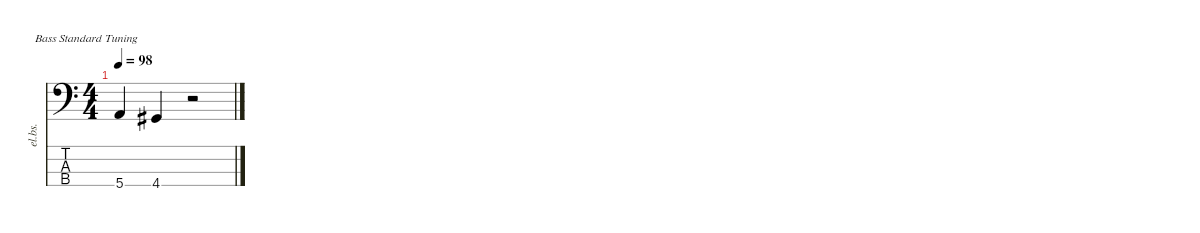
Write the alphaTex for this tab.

\defaultSystemsLayout 4
\hideDynamics
\bracketExtendMode nobrackets
\track ("Electric Bass" "el.bs.") {mute instrument electricbassfinger}
\staff {score tabs}
\tuning (G2 D2 A1 E1)
\ts (4 4)
\tempo 98
\clef f4
\ks c
5.4.4{dy mf beam Up} 4.4{acc #}.4{beam Up} r.2{beam Down}
